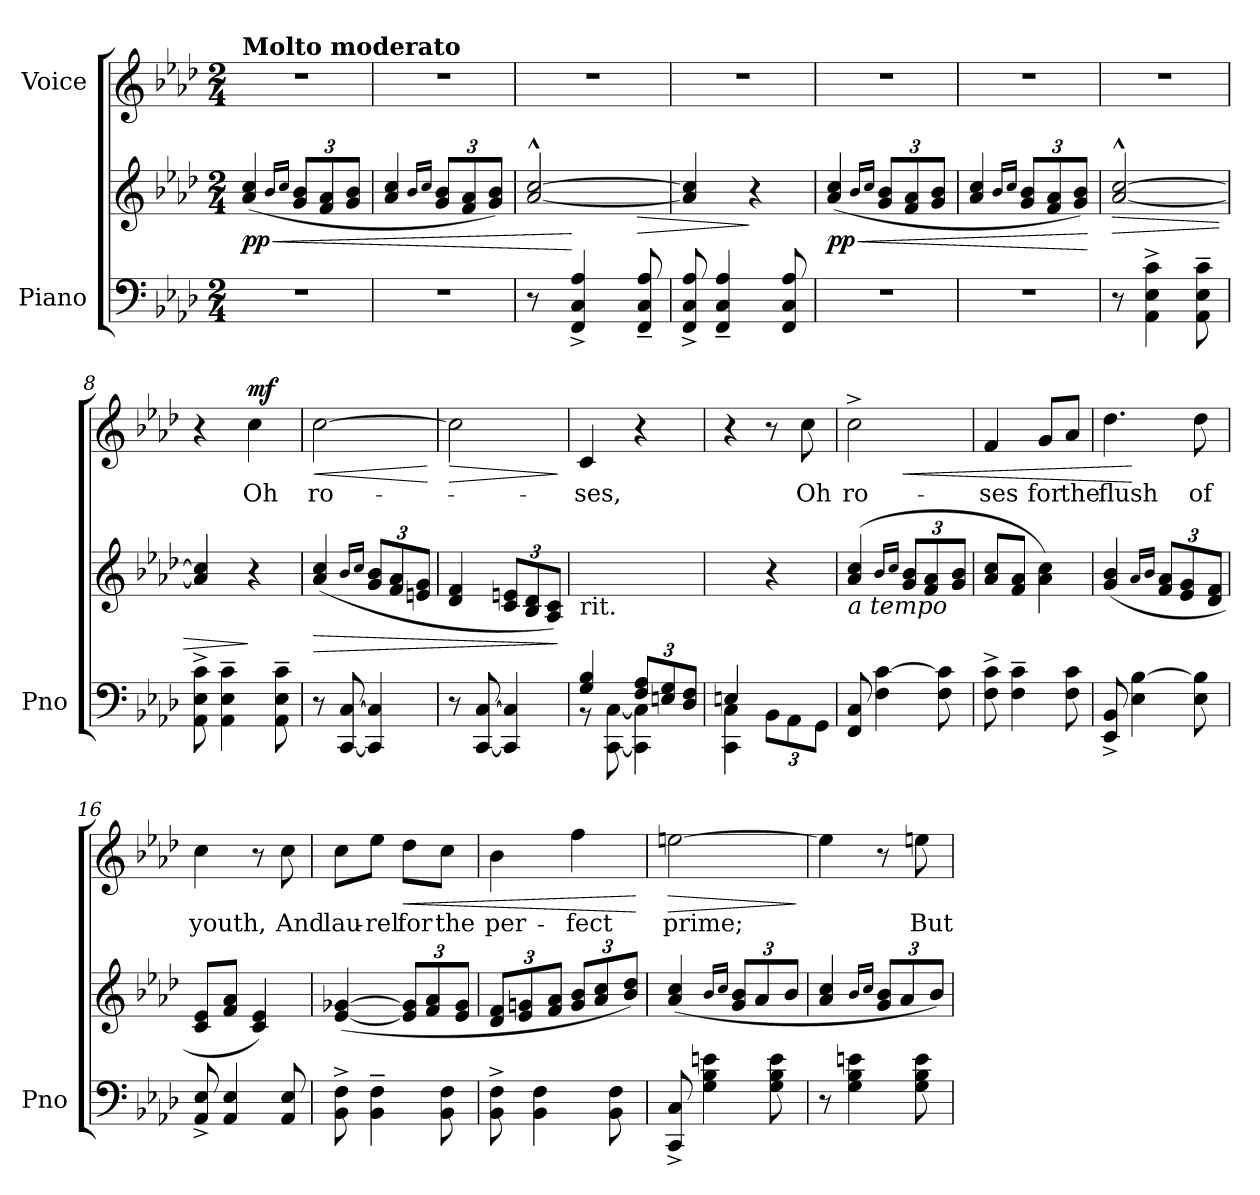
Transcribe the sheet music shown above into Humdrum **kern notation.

**kern	**kern	**dynam	**kern	**text	**dynam
*part2	*part2	*part2	*part1	*part1	*part1
*staff3	*staff2	*staff2/3	*staff1	*staff1	*staff1
*I"Piano	*	*	*I"Voice	*	*
*I'Pno	*	*	*	*	*
*clefF4	*clefG2	*	*clefG2	*	*
*k[b-e-a-d-]	*k[b-e-a-d-]	*	*k[b-e-a-d-]	*	*
*M2/4	*M2/4	*	*M2/4	*	*
=1	=1	=1	=1	=1	=1
!	!	!	!LO:TX:a:B:t=Molto moderato	!	!
!	!	!LO:HP:b	!	!	!
!	!	!LO:DY:n=1:b	!	!	!
2r	(4a-/ 4cc/	< pp	2r	.	.
.	16qb-/LL	.	.	.	.
.	16qcc/JJ	.	.	.	.
*	*Xbrackettup	*	*	*	*
.	12g/ 12b-/L	.	.	.	.
.	12f/ 12a-/	.	.	.	.
.	12g/ 12b-/J	.	.	.	.
=2	=2	=2	=2	=2	=2
2r	4a-/ 4cc/	.	2r	.	.
.	16qb-/LL	.	.	.	.
.	16qcc/JJ	.	.	.	.
.	12g/ 12b-/L	.	.	.	.
.	12f/ 12a-/	.	.	.	.
.	12g/ 12b-/J)	.	.	.	.
=3	=3	=3	=3	=3	=3
*	*^	*	*	*	*
8r	[<2a-/^^ [2cc/^^	16ryy	.	2r	.	.
.	.	16ryy	.	.	.	.
4FF/^ 4C/^ 4A-/^	.	8ryy	[	.	.	.
.	.	8ryy	.	.	.	.
!	!	!	!LO:HP:b	!	!	!
8FF/~ 8C/~ 8A-/~	.	8ryy	>	.	.	.
*	*v	*v	*	*	*	*
=4	=4	=4	=4	=4	=4
8FF/^ 8C/^ 8A-/^	4a-/] 4cc/]	.	2r	.	.
4FF/~ 4C/~ 4A-/~	.	.	.	.	.
.	4r	]	.	.	.
8FF/ 8C/ 8A-/	.	.	.	.	.
=5	=5	=5	=5	=5	=5
!	!	!LO:HP:b	!	!	!
!	!	!LO:DY:n=1:b	!	!	!
2r	(4a-/ 4cc/	< pp	2r	.	.
.	16qb-/LL	.	.	.	.
.	16qcc/JJ	.	.	.	.
.	12g/ 12b-/L	.	.	.	.
.	12f/ 12a-/	.	.	.	.
.	12g/ 12b-/J	.	.	.	.
=6	=6	=6	=6	=6	=6
2r	4a-/ 4cc/	.	2r	.	.
.	16qb-/LL	.	.	.	.
.	16qcc/JJ	.	.	.	.
.	12g/ 12b-/L	.	.	.	.
.	12f/ 12a-/	.	.	.	.
.	12g/ 12b-/J)	.	.	.	.
.	.	[	.	.	.
=7	=7	=7	=7	=7	=7
!	!	!LO:HP:b	!	!	!
8r	[<2a-/^^ [2cc/^^	>	2r	.	.
4AA-\^ 4E-\^ 4c\^	.	.	.	.	.
8AA-\~ 8E-\~ 8c\~	.	.	.	.	.
=8	=8	=8	=8	=8	=8
8AA-\^ 8E-\^ 8c\^	4a-/] 4cc/]	.	4r	.	.
4AA-\~ 4E-\~ 4c\~	.	.	.	.	.
!	!	!	!	!	!LO:DY:a
.	4r	]	4cc\	Oh	mf
8AA-\~ 8E-\~ 8c\~	.	.	.	.	.
=9	=9	=9	=9	=9	=9
!	!	!LO:HP:b	!	!	!LO:HP:b
8r	(4a-/ 4cc/	>	[2cc\	ro-	<
[8CC/ [8C/	.	.	.	.	.
.	16qb-/LL	.	.	.	.
.	16qcc/JJ	.	.	.	.
4CC/] 4C/]	12g/ 12b-/L	.	.	.	.
.	12f/ 12a-/	.	.	.	.
.	12en/ 12g/J	.	.	.	.
.	.	.	.	.	[
=10	=10	=10	=10	=10	=10
!	!	!	!	!	!LO:HP:b
8r	4d-/ 4f/	.	2cc\]	.	>
[8CC/ [8C/	.	.	.	.	.
4CC/] 4C/]	12c/ 12en/L	.	.	.	.
.	12B-/ 12d-/	.	.	.	.
.	12A-/ 12c/J)	.	.	.	.
.	.	]	.	.	]
=11	=11	=11	=11	=11	=11
*^	*	*	*	*	*
!	!	!LO:TX:b:t=rit.	!	!	!	!
4G/ 4B-/	8r	2ryy	.	4c/	-ses,	.
.	[8CC\ [8C\	.	.	.	.	.
*Xbrackettup	*	*	*	*	*	*
12F/ 12A-/L	4CC\] 4C\]	.	.	4r	.	.
12En/ 12G/	.	.	.	.	.	.
12D-/ 12F/J	.	.	.	.	.	.
=12	=12	=12	=12	=12	=12	=12
4En/	4CC\ 4C\	4ryy	.	4r	.	.
4ryy	12BB-\L	4r	.	8r	.	.
.	12AA-\	.	.	.	.	.
.	.	.	.	8cc\	Oh	.
.	12GG\J	.	.	.	.	.
=13	=13	=13	=13	=13	=13	=13
*	*	*	*	*^	*	*
!	!	!LO:TX:b:i:t=a tempo	!	!	!	!	!
*v	*v	*	*	*	*	*	*
8FF/ 8C/	(<4a-/ 4cc/	.	2cc^\	4ryy	ro-	.
4F\ [4c\	.	.	.	.	.	.
.	16qb-/LL	.	.	.	.	.
.	16qcc/JJ	.	.	.	.	.
!	!	!	!	!	!	!LO:HP:b
.	12g/ 12b-/L	.	.	4ryy	.	<
.	12f/ 12a-/	.	.	.	.	.
8F\ 8c\]	.	.	.	.	.	.
.	12g/ 12b-/J	.	.	.	.	.
*	*	*	*v	*v	*	*
=14	=14	=14	=14	=14	=14
8F\^ 8c\^	8a-/ 8cc/L	.	4f/	-ses	.
4F\~ 4c\~	8f/ 8a-/J	.	.	.	.
.	4a-\ 4cc\)	.	8g/L	for	.
8F\ 8c\	.	.	8a-/J	the	.
=15	=15	=15	=15	=15	=15
*	*	*	*^	*	*
8EE-/^> 8BB-/^>	(<4g/ 4b-/	.	4.dd-\	8ryy	flush	.
4E-\ [4B-\	.	.	.	4.ryy	.	[
.	16qa-/LL	.	.	.	.	.
.	16qb-/JJ	.	.	.	.	.
.	12f/ 12a-/L	.	.	.	.	.
.	12e-/ 12g/	.	.	.	.	.
8E-\ 8B-\]	.	.	8dd-\	.	of	.
.	12d-/ 12f/J	.	.	.	.	.
*	*	*	*v	*v	*	*
=16	=16	=16	=16	=16	=16
8AA-/^ 8E-/^	8c/ 8e-/L	.	4cc\	youth,	.
4AA-/ 4E-/	8f/ 8a-/J	.	.	.	.
.	4c/ 4e-/)	.	8r	.	.
8AA-/ 8E-/	.	.	8cc\	And	.
=17	=17	=17	=17	=17	=17
8BB-\^ 8F\^	(<[4e-/ [4g-X/	.	8cc\L	lau-	.
4BB-\~ 4F\~	.	.	8ee-\J	-rel	.
!	!	!	!	!	!LO:HP:b
.	12e-/] 12g-/]L	.	8dd-\L	for	<
.	12f/ 12a-/	.	.	.	.
8BB-\ 8F\	.	.	8cc\J	the	.
.	12e-/ 12g-/J	.	.	.	.
=18	=18	=18	=18	=18	=18
8BB-\^ 8F\^	12d-/ 12f/L	.	4b-\	per-	.
.	12e-/ 12gn/	.	.	.	.
4BB-\ 4F\	.	.	.	.	.
.	12f/ 12a-/J	.	.	.	.
.	12g/ 12b-/L	.	4ff\	-fect	.
.	12a-/ 12cc/	.	.	.	.
8BB-\ 8F\	.	.	.	.	.
.	12b-/ 12dd-/J)	.	.	.	.
.	.	.	.	.	[
=19	=19	=19	=19	=19	=19
!	!	!	!	!	!LO:HP:b
8CC/^ 8C/^	(<4a-/ 4cc/	.	[2een\	prime;	>
4G\ 4B-\ 4en\	.	.	.	.	.
.	16qb-/LL	.	.	.	.
.	16qcc/JJ	.	.	.	.
.	12g/ 12b-/L	.	.	.	.
.	12a-/	.	.	.	.
8G\ 8B-\ 8e\	.	.	.	.	.
.	12b-/J	.	.	.	.
.	.	.	.	.	]
=20	=20	=20	=20	=20	=20
8r	4a-/ 4cc/	.	4ee\]	.	.
4G\ 4B-\ 4en\	.	.	.	.	.
.	16qb-/LL	.	.	.	.
.	16qcc/JJ	.	.	.	.
.	12g/ 12b-/L	.	8r	.	.
.	12a-/	.	.	.	.
8G\ 8B-\ 8e\	.	.	8een\	But	.
.	12b-/J)	.	.	.	.
=	=	=	=	=	=
*-	*-	*-	*-	*-	*-
